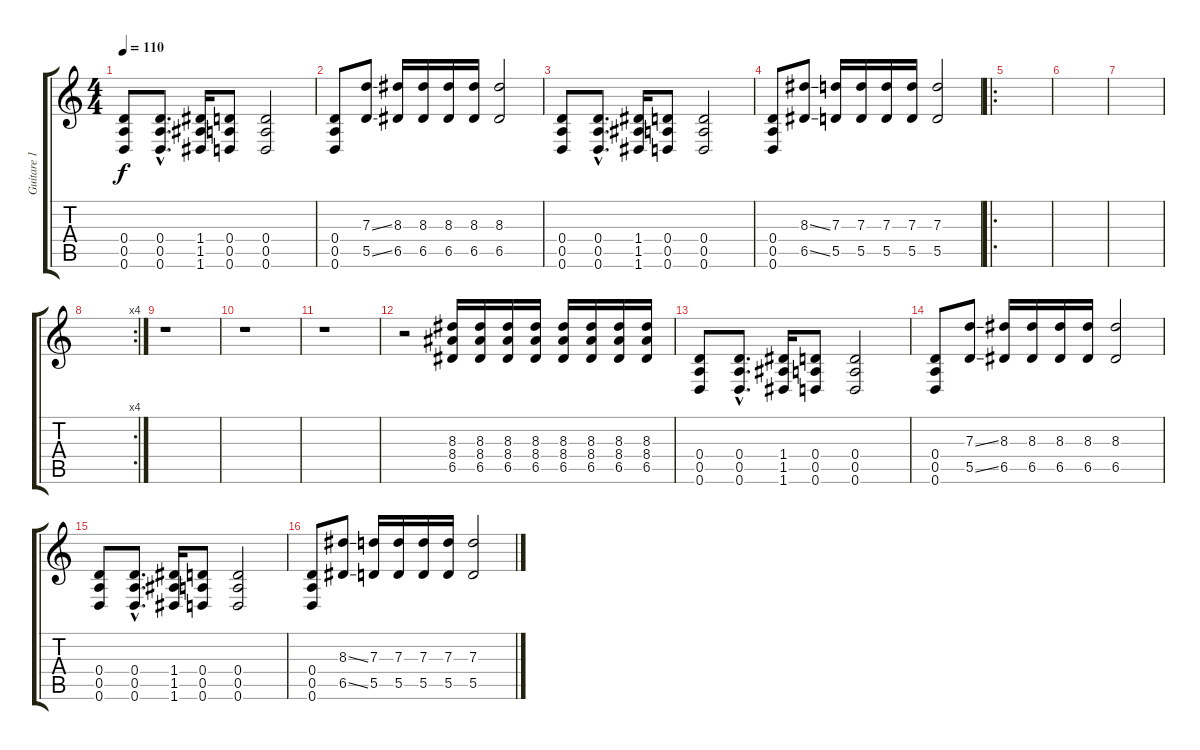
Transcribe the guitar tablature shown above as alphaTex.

\track ("Guitare 1 (disto)" "Guitare 1 ") {instrument distortionguitar}
\staff {score tabs}
\tuning (E4 B3 G3 D3 A2 D2) {hide}
\ts (4 4)
\tempo 110
\clef g2
\ks c
(0.4 0.5 0.6).8{dy f} (0.4{hac} 0.5{hac} 0.6{hac}).8{d} (1.4 1.5 1.6).16 (0.4 0.5 0.6).8 (0.4 0.5 0.6).2 |
(0.4 0.5 0.6).8 (7.3{ss} 5.5{ss}).8 (8.3 6.5).16 (8.3 6.5).16 (8.3 6.5).16 (8.3 6.5).16 (8.3 6.5).2 |
(0.4 0.5 0.6).8 (0.4{hac} 0.5{hac} 0.6{hac}).8{d} (1.4 1.5 1.6).16 (0.4 0.5 0.6).8 (0.4 0.5 0.6).2 |
(0.4 0.5 0.6).8 (8.3{ss} 6.5{ss}).8 (7.3 5.5).16 (7.3 5.5).16 (7.3 5.5).16 (7.3 5.5).16 (7.3 5.5).2 |
\ro
|
|
|
\rc 4
|
r.1 |
r.1 |
r.1 |
r.2 (8.3 8.4 6.5).16 (8.3 8.4 6.5).16 (8.3 8.4 6.5).16 (8.3 8.4 6.5).16 (8.3 8.4 6.5).16 (8.3 8.4 6.5).16 (8.3 8.4 6.5).16 (8.3 8.4 6.5).16 |
(0.4 0.5 0.6).8 (0.4{hac} 0.5{hac} 0.6{hac}).8{d} (1.4 1.5 1.6).16 (0.4 0.5 0.6).8 (0.4 0.5 0.6).2 |
(0.4 0.5 0.6).8 (7.3{ss} 5.5{ss}).8 (8.3 6.5).16 (8.3 6.5).16 (8.3 6.5).16 (8.3 6.5).16 (8.3 6.5).2 |
(0.4 0.5 0.6).8 (0.4{hac} 0.5{hac} 0.6{hac}).8{d} (1.4 1.5 1.6).16 (0.4 0.5 0.6).8 (0.4 0.5 0.6).2 |
(0.4 0.5 0.6).8 (8.3{ss} 6.5{ss}).8 (7.3 5.5).16 (7.3 5.5).16 (7.3 5.5).16 (7.3 5.5).16 (7.3 5.5).2
